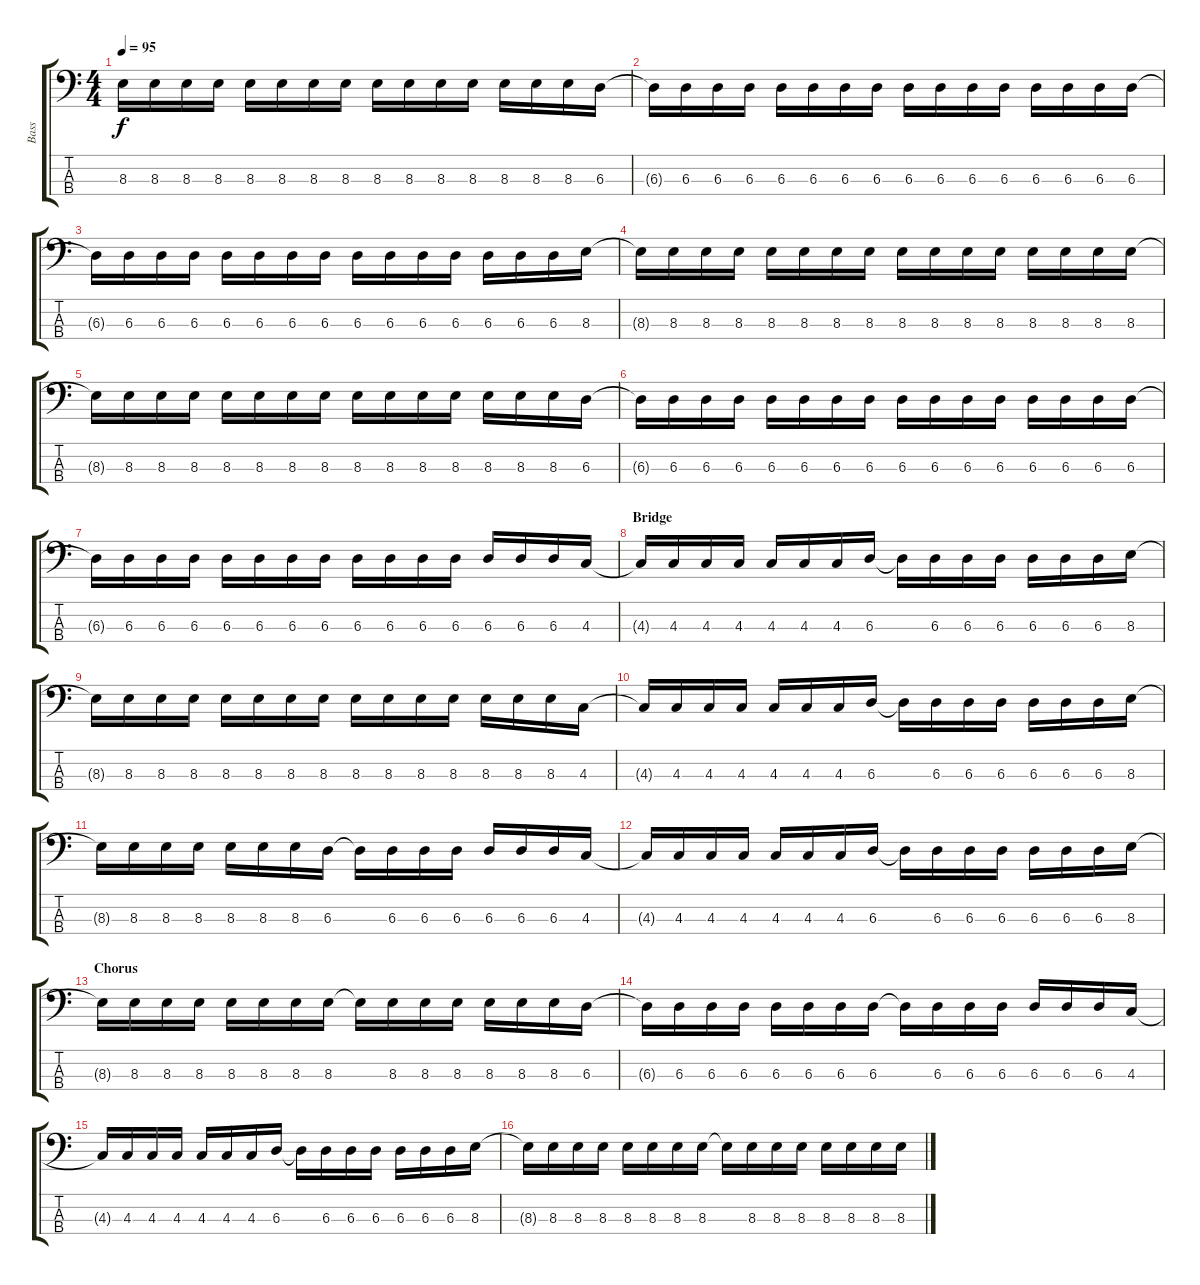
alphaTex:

\track ("Bass" "Bass") {instrument electricbassfinger}
\staff {score tabs}
\tuning (Gb2 Db2 Ab1 Eb1) {hide}
\ts (4 4)
\tempo 95
\clef f4
\ks c
8.3{t}.16{dy f} 8.3.16 8.3.16 8.3.16 8.3.16 8.3.16 8.3.16 8.3.16 8.3.16 8.3.16 8.3.16 8.3.16 8.3.16 8.3.16 8.3.16 6.3.16 |
6.3{t}.16 6.3.16 6.3.16 6.3.16 6.3.16 6.3.16 6.3.16 6.3.16 6.3.16 6.3.16 6.3.16 6.3.16 6.3.16 6.3.16 6.3.16 6.3.16 |
6.3{t}.16 6.3.16 6.3.16 6.3.16 6.3.16 6.3.16 6.3.16 6.3.16 6.3.16 6.3.16 6.3.16 6.3.16 6.3.16 6.3.16 6.3.16 8.3.16 |
8.3{t}.16 8.3.16 8.3.16 8.3.16 8.3.16 8.3.16 8.3.16 8.3.16 8.3.16 8.3.16 8.3.16 8.3.16 8.3.16 8.3.16 8.3.16 8.3.16 |
8.3{t}.16 8.3.16 8.3.16 8.3.16 8.3.16 8.3.16 8.3.16 8.3.16 8.3.16 8.3.16 8.3.16 8.3.16 8.3.16 8.3.16 8.3.16 6.3.16 |
6.3{t}.16 6.3.16 6.3.16 6.3.16 6.3.16 6.3.16 6.3.16 6.3.16 6.3.16 6.3.16 6.3.16 6.3.16 6.3.16 6.3.16 6.3.16 6.3.16 |
6.3{t}.16 6.3.16 6.3.16 6.3.16 6.3.16 6.3.16 6.3.16 6.3.16 6.3.16 6.3.16 6.3.16 6.3.16 6.3.16 6.3.16 6.3.16 4.3.16 |
\section ("" "Bridge")
4.3{t}.16 4.3.16 4.3.16 4.3.16 4.3.16 4.3.16 4.3.16 6.3.16 6.3{t}.16 6.3.16 6.3.16 6.3.16 6.3.16 6.3.16 6.3.16 8.3.16 |
8.3{t}.16 8.3.16 8.3.16 8.3.16 8.3.16 8.3.16 8.3.16 8.3.16 8.3.16 8.3.16 8.3.16 8.3.16 8.3.16 8.3.16 8.3.16 4.3.16 |
4.3{t}.16 4.3.16 4.3.16 4.3.16 4.3.16 4.3.16 4.3.16 6.3.16 6.3{t}.16 6.3.16 6.3.16 6.3.16 6.3.16 6.3.16 6.3.16 8.3.16 |
8.3{t}.16 8.3.16 8.3.16 8.3.16 8.3.16 8.3.16 8.3.16 6.3.16 6.3{t}.16 6.3.16 6.3.16 6.3.16 6.3.16 6.3.16 6.3.16 4.3.16 |
4.3{t}.16 4.3.16 4.3.16 4.3.16 4.3.16 4.3.16 4.3.16 6.3.16 6.3{t}.16 6.3.16 6.3.16 6.3.16 6.3.16 6.3.16 6.3.16 8.3.16 |
\section ("" "Chorus")
8.3{t}.16 8.3.16 8.3.16 8.3.16 8.3.16 8.3.16 8.3.16 8.3.16 8.3{t}.16 8.3.16 8.3.16 8.3.16 8.3.16 8.3.16 8.3.16 6.3.16 |
6.3{t}.16 6.3.16 6.3.16 6.3.16 6.3.16 6.3.16 6.3.16 6.3.16 6.3{t}.16 6.3.16 6.3.16 6.3.16 6.3.16 6.3.16 6.3.16 4.3.16 |
4.3{t}.16 4.3.16 4.3.16 4.3.16 4.3.16 4.3.16 4.3.16 6.3.16 6.3{t}.16 6.3.16 6.3.16 6.3.16 6.3.16 6.3.16 6.3.16 8.3.16 |
8.3{t}.16 8.3.16 8.3.16 8.3.16 8.3.16 8.3.16 8.3.16 8.3.16 8.3{t}.16 8.3.16 8.3.16 8.3.16 8.3.16 8.3.16 8.3.16 8.3.16
